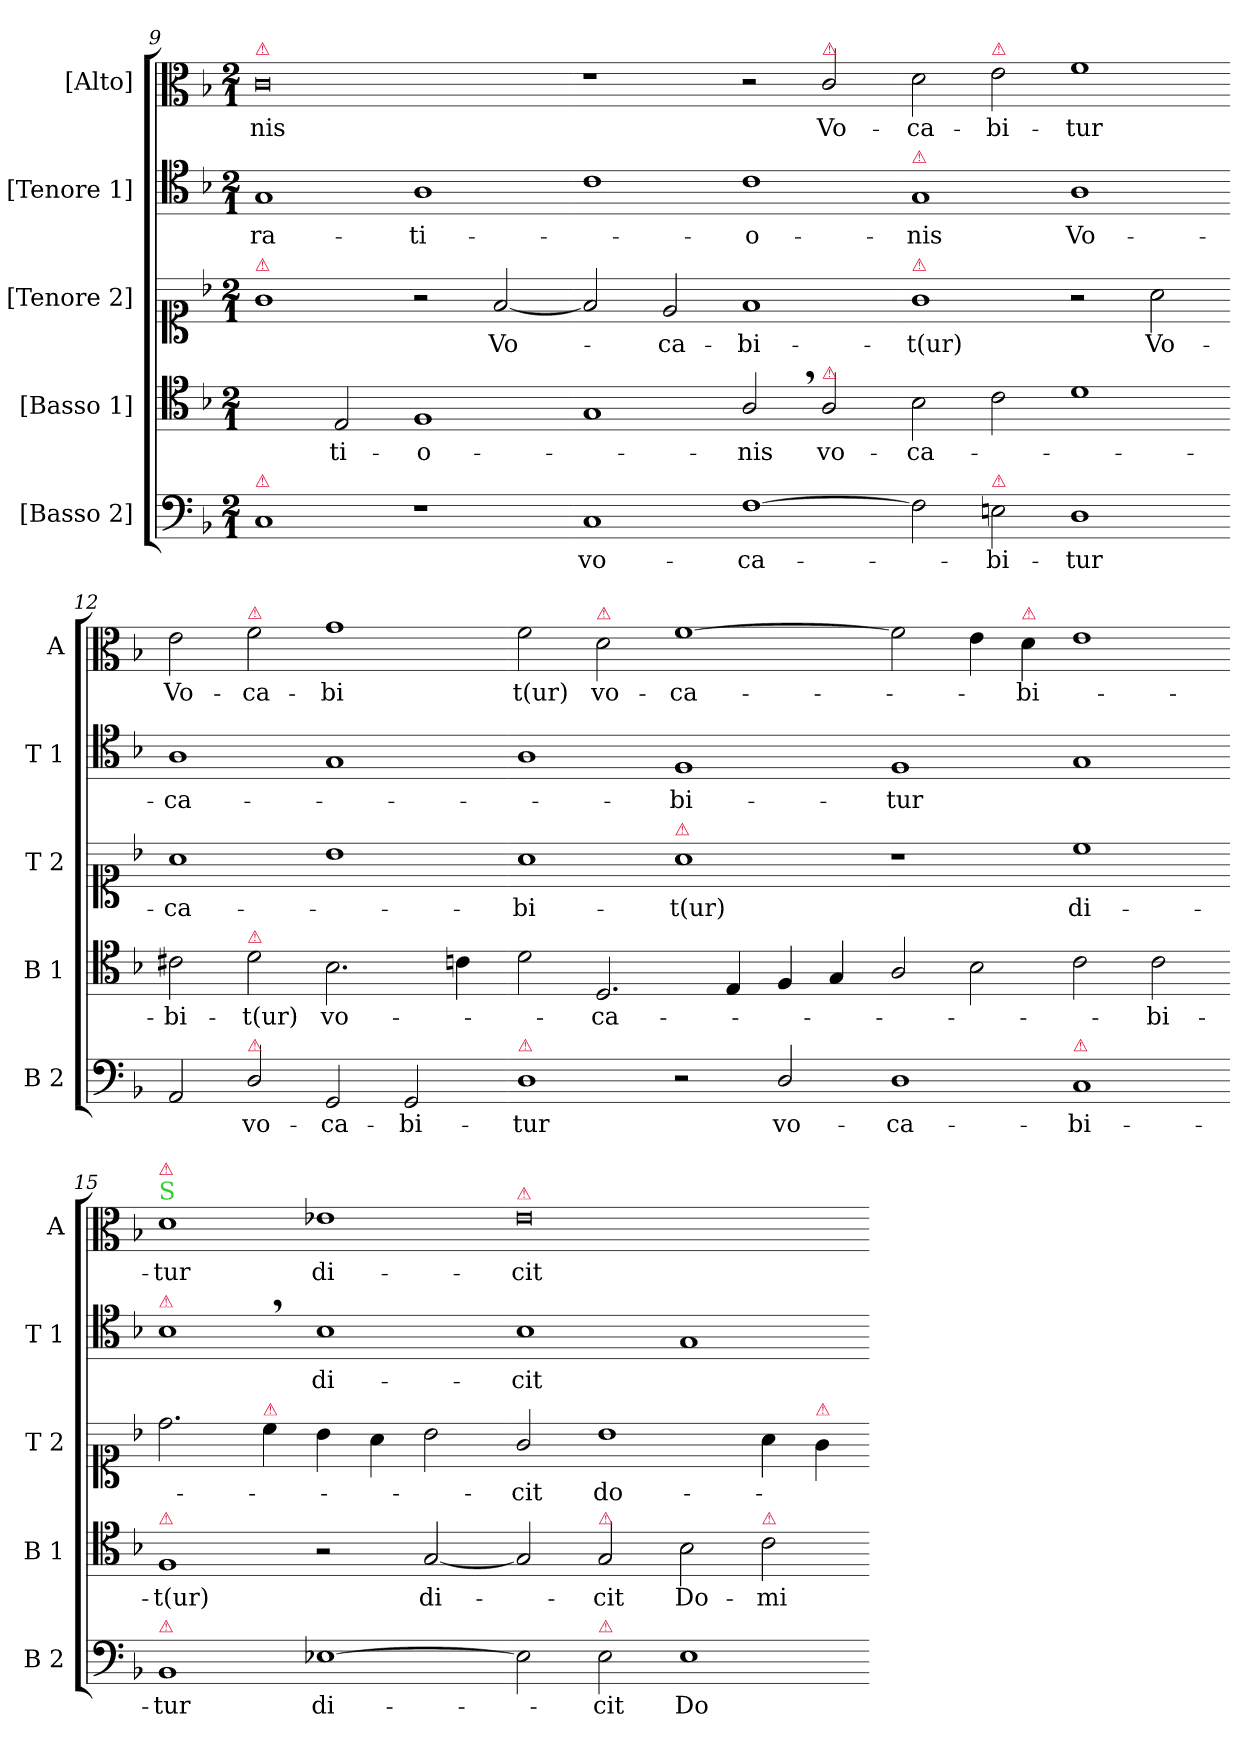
**kern	**text	**kern	**text	**kern	**text	**kern	**text	**kern	**text
*part5	*part5	*part4	*part4	*part3	*part3	*part2	*part2	*part1	*part1
*staff5	*staff5	*staff4	*staff4	*staff3	*staff3	*staff2	*staff2	*staff1	*staff1
*I"[Basso 2]	*	*I"[Basso 1]	*	*I"[Tenore 2]	*	*I"[Tenore 1]	*	*I"[Alto]	*
*I'B 2	*	*I'B 1	*	*I'T 2	*	*I'T 1	*	*I'A	*
*clefF4	*	*clefC4	*	*clefC1	*	*clefC4	*	*clefC3	*
*k[b-]	*	*k[b-]	*	*k[b-]	*	*k[b-]	*	*k[b-]	*
*M2/1	*	*M2/1	*	*M2/1	*	*M2/1	*	*M2/1	*
=9	=9	=9	=9	=9	=9	=9	=9	=9	=9
!	!	!	!	!	!	!	!	!LO:TX:a:color=crimson:t=⚠	!
!	!	!	!	!LO:TX:a:color=crimson:t=⚠	!	!	!	!	!
!LO:TX:a:color=crimson:t=⚠	!	!	!	!	!	!	!	!	!
1C/	.	2ryy	.	1g\	.	1G/	-ra-	0c\	-nis
.	.	2E/	-ti-	.	.	.	.	.	.
1r	.	1F/	-o-	2r	.	1A\	-ti-	.	.
.	.	.	.	[2f/	Vo-	.	.	.	.
=10-	=10-	=10-	=10-	=10-	=10-	=10-	=10-	=10-	=10-
1C/	vo-	1G/	.	2f/]	.	1c\	.	1r	.
.	.	.	.	2e/	-ca-	.	.	.	.
[1F\	-ca-	2A,</	-nis	1f/	-bi-	1c\	-o-	2r	.
!	!	!	!	!	!	!	!	!LO:TX:a:color=crimson:t=⚠	!
!	!	!LO:TX:a:color=crimson:t=⚠	!	!	!	!	!	!	!
.	.	2A/	vo-	.	.	.	.	2c/	Vo-
=11-	=11-	=11-	=11-	=11-	=11-	=11-	=11-	=11-	=11-
!	!	!	!	!	!	!LO:TX:a:color=crimson:t=⚠	!	!	!
!	!	!	!	!LO:TX:a:color=crimson:t=⚠	!	!	!	!	!
2F\]	.	2B-\	-ca-	1g\	-t(ur)	1G/	-nis	2d\	-ca-
!	!	!	!	!	!	!	!	!LO:TX:a:color=crimson:t=⚠	!
!LO:TX:a:color=crimson:t=⚠	!	!	!	!	!	!	!	!	!
2En\	-bi-	2c\	.	.	.	.	.	2e\	-bi-
1D\	-tur	1d\	.	2r	.	1A\	Vo-	1f\	-tur
.	.	.	.	2a\	Vo-	.	.	.	.
=12-	=12-	=12-	=12-	=12-	=12-	=12-	=12-	=12-	=12-
2AA/	.	2c#X\	-bi-	1a\	-ca-	1A\	-ca-	2e\	Vo-
!	!	!	!	!	!	!	!	!LO:TX:a:color=crimson:t=⚠	!
!	!	!LO:TX:a:color=crimson:t=⚠	!	!	!	!	!	!	!
!LO:TX:a:color=crimson:t=⚠	!	!	!	!	!	!	!	!	!
2D/	vo-	2d\	-t(ur)	.	.	.	.	2f\	-ca-
2GG/	-ca-	2.B-\	vo-	1b-\	.	1G/	.	1g\	-bi
2GG/	-bi-	.	.	.	.	.	.	.	.
.	.	4cn\	.	.	.	.	.	.	.
=13-	=13-	=13-	=13-	=13-	=13-	=13-	=13-	=13-	=13-
!LO:TX:a:color=crimson:t=⚠	!	!	!	!	!	!	!	!	!
1D\	-tur	2d\	.	1a\	-bi-	1A\	.	2f\	t(ur)
!	!	!	!	!	!	!	!	!LO:TX:a:color=crimson:t=⚠	!
.	.	2.D/	-ca-	.	.	.	.	2d\	vo-
!	!	!	!	!LO:TX:a:color=crimson:t=⚠	!	!	!	!	!
2r	.	.	.	1a\	-t(ur)	1F/	-bi-	[1f\	-ca-
.	.	4E/	.	.	.	.	.	.	.
2D/	vo-	4F/	.	.	.	.	.	.	.
.	.	4G/	.	.	.	.	.	.	.
=14-	=14-	=14-	=14-	=14-	=14-	=14-	=14-	=14-	=14-
1D\	-ca-	2A/	.	1r	.	1F/	-tur	2f\]	.
.	.	2B-\	.	.	.	.	.	4e\	.
!	!	!	!	!	!	!	!	!LO:TX:a:color=crimson:t=⚠	!
.	.	.	.	.	.	.	.	4d\	-bi-
!LO:TX:a:color=crimson:t=⚠	!	!	!	!	!	!	!	!	!
1C/	-bi-	2c\	.	1cc\	di-	1G/	.	1e\	.
.	.	2c\	-bi-	.	.	.	.	.	.
=15-	=15-	=15-	=15-	=15-	=15-	=15-	=15-	=15-	=15-
!	!	!	!	!	!	!	!	!LO:TX:a:color=limegreen:t=S	!
!	!	!	!	!	!	!	!	!LO:TX:a:color=crimson:t=⚠	!
!	!	!	!	!	!	!LO:TX:a:color=crimson:t=⚠	!	!	!
!	!	!LO:TX:a:color=crimson:t=⚠	!	!	!	!	!	!	!
!LO:TX:a:color=crimson:t=⚠	!	!	!	!	!	!	!	!	!
1BB-/	-tur	1F/	-t(ur)	2.dd\	.	1B-,<\	.	1d\	-tur
!	!	!	!	!LO:TX:a:color=crimson:t=⚠	!	!	!	!	!
.	.	.	.	4cc\	.	.	.	.	.
[1E-X\	di-	2r	.	4b-\	.	1B-\	di-	1e-X\	di-
.	.	.	.	4a\	.	.	.	.	.
.	.	[2G/	di-	2b-\	.	.	.	.	.
=16-	=16-	=16-	=16-	=16-	=16-	=16-	=16-	=16-	=16-
!	!	!	!	!	!	!	!	!LO:TX:a:color=crimson:t=⚠	!
2E-\]	.	2G/]	.	2g/	-cit	1B-\	-cit	0e-\	-cit
!	!	!LO:TX:a:color=crimson:t=⚠	!	!	!	!	!	!	!
!LO:TX:a:color=crimson:t=⚠	!	!	!	!	!	!	!	!	!
2E-\	-cit	2G/	-cit	1b-\	do-	.	.	.	.
1E-\	Do-	2B-\	Do-	.	.	1G/	.	.	.
!	!	!LO:TX:a:color=crimson:t=⚠	!	!	!	!	!	!	!
.	.	2c\	-mi-	4a\	.	.	.	.	.
!	!	!	!	!LO:TX:a:color=crimson:t=⚠	!	!	!	!	!
.	.	.	.	4g\	.	.	.	.	.
=-	=-	=-	=-	=-	=-	=-	=-	=-	=-
*-	*-	*-	*-	*-	*-	*-	*-	*-	*-
